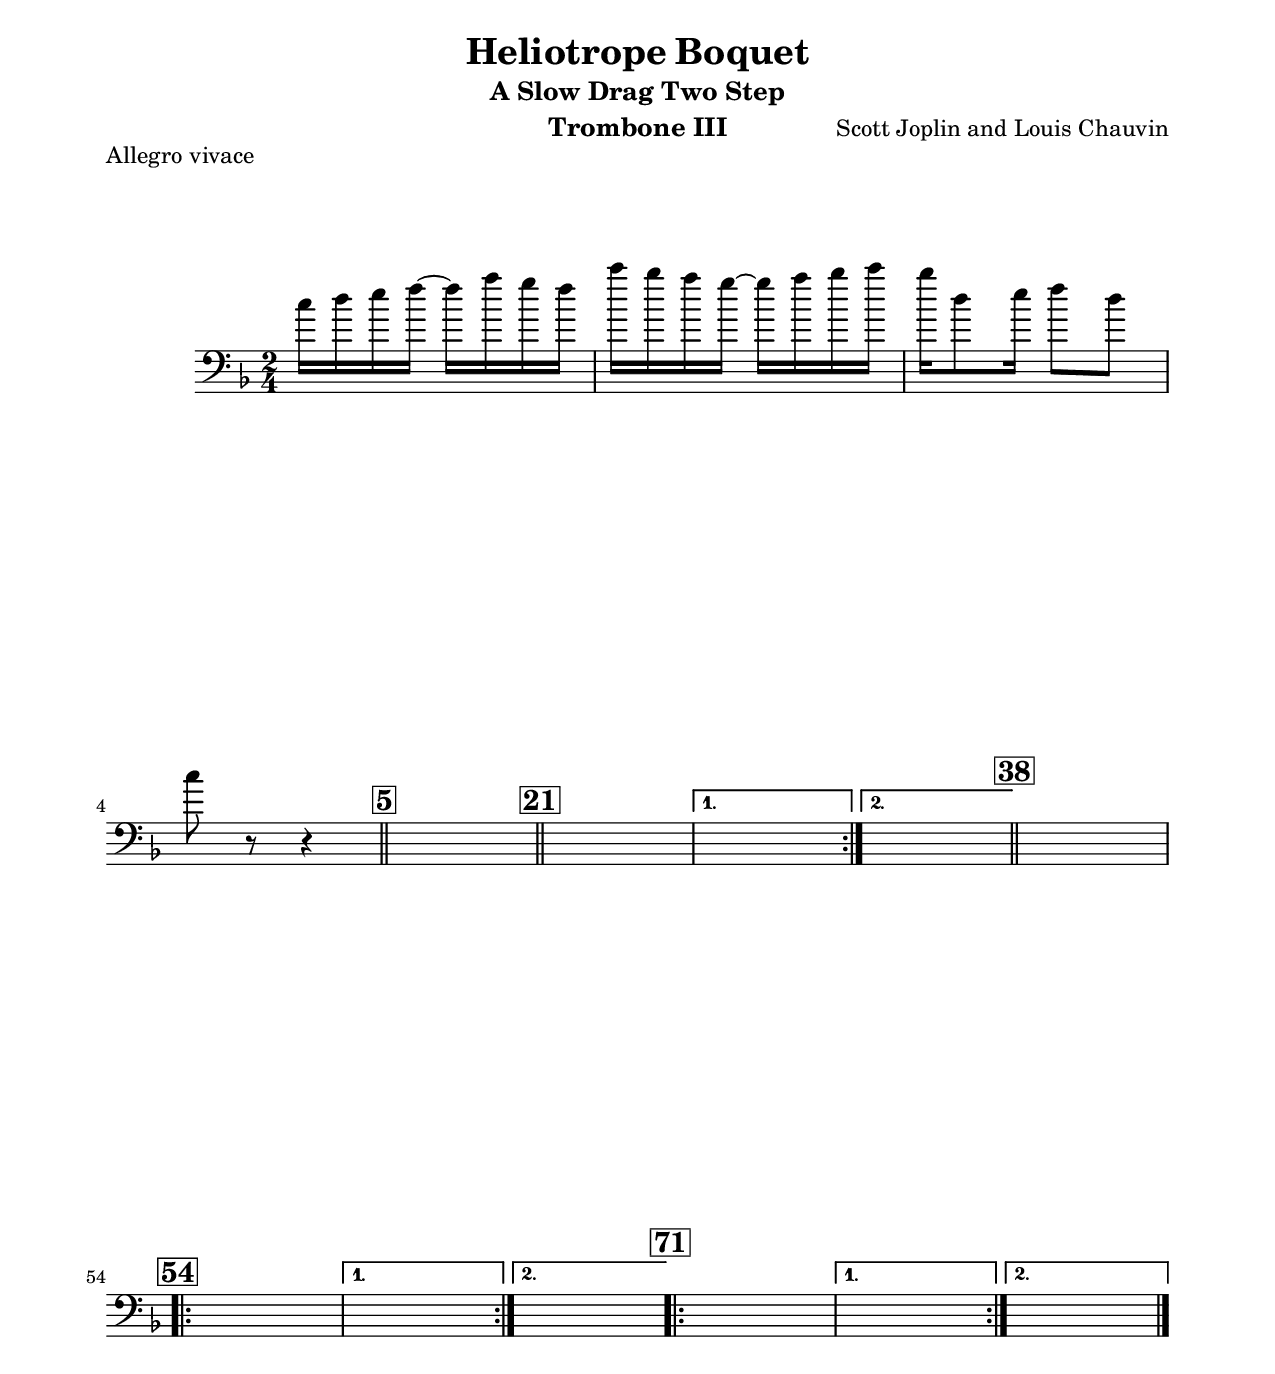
\version "2.22.2"

\include "defs.lyi"
\version "2.22.2"

\include "defs.lyi"

tromboneThreeDynamics =
{
  s2*4 |
  % 5
  s2*16 |

  \repeat volta 2
  {
    % 21
    s2*15 |
  }
  \alternative
  {
    {
      s2 |
    }
    {
      s2 |
    }
  }

  % 38
  s2*16 |

  \repeat volta 2
  {
    % 54
    s2*15 |
  }
  \alternative
  {
    {
      s2 |
    }
    {
      s2 |
    }
  }

  \repeat volta 2
  {
    % 71
    s2*15 |
  }
  \alternative
  {
    {
      s2 |
    }
    {
      s2 |
    }
  }
}


tromboneThreeCues =
{
  \time 2/4
  \key g \major
  \clef bass

  s2*87 |
}


tromboneThreeNotCues =
{
  \time 2/4
  \key g \major
  \clef bass

  s2*87 |
}


tromboneThreeNotes =
{
  d16 e fis g~g b a g |
  d'16 c b a~a b c d |
  c16 e,8 fis16 g8 e |
  d8 r r4 |

  % 5
  s2*16 |

  \repeat volta 2
  {
    % 21
    s2*15 |
  }
  \alternative
  {
    {
      s2 |
    }
    {
      s2 |
    }
  }

  % 38
  s2*16 |

  \repeat volta 2
  {
    % 54
    s2*15 |
  }
  \alternative
  {
    {
      s2 |
    }
    {
      s2 |
    }
  }

  \repeat volta 2
  {
    % 71
    s2*15 |
  }
  \alternative
  {
    {
      s2 |
    }
    {
      s2 |
    }
  }
}

tromboneThreeScore = \transpose c bes \relative c' { << \tromboneThreeNotes \tromboneThreeNotCues \tromboneThreeDynamics >> }
tromboneThreePart  = \transpose c bes \relative c' { << \tromboneThreeNotes \tromboneThreeCues    \tromboneThreeDynamics >> }


instrument = "Trombone III"

notes = \tromboneThreePart

\include "Part.lyi"
